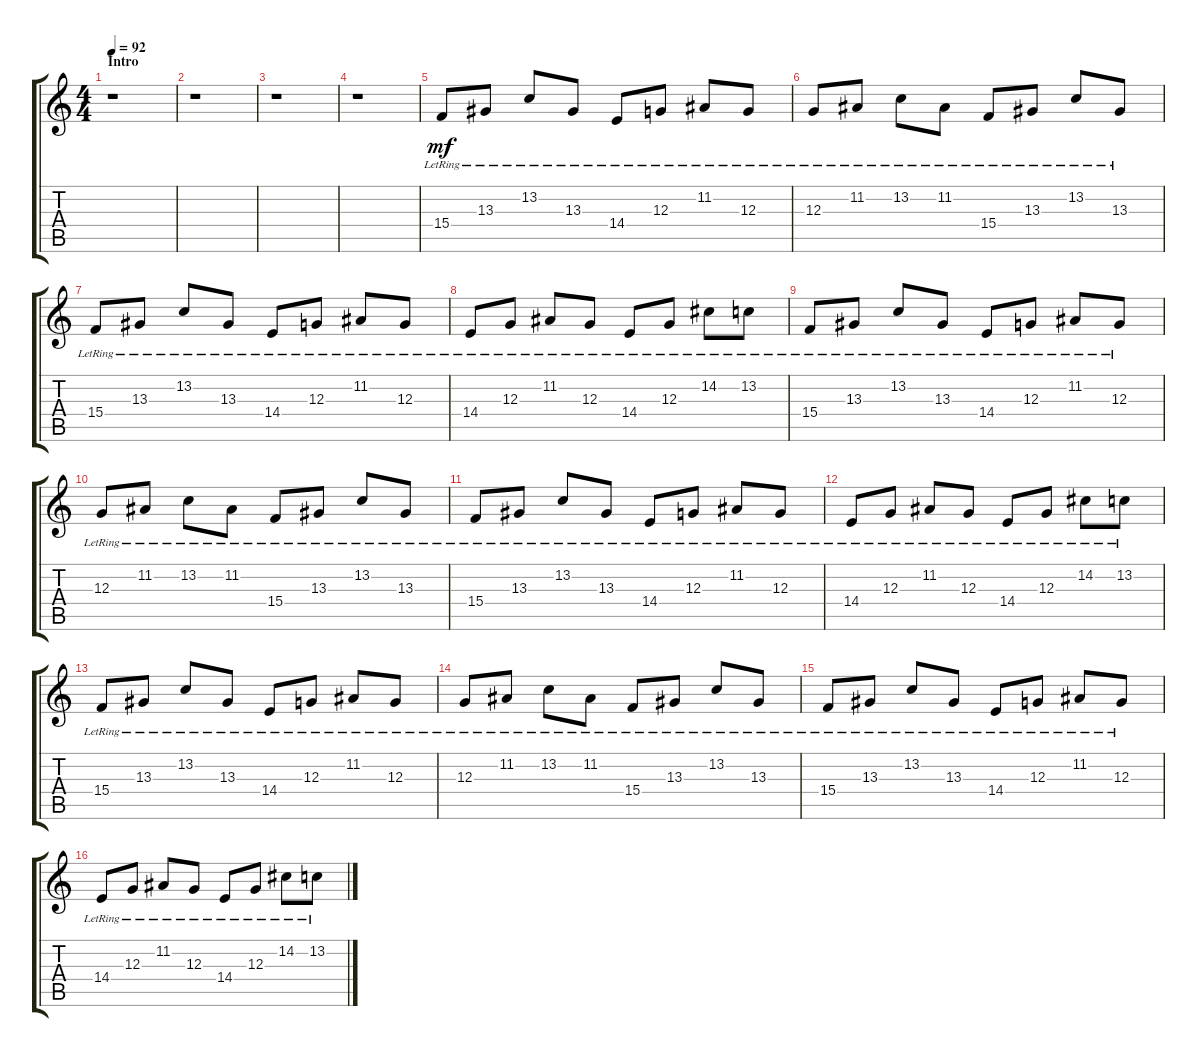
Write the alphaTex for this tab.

\track "" {instrument harpsichord}
\staff {score tabs}
\tuning (E4 B3 G3 D3 A2 E2) {hide}
\ts (4 4)
\section ("" "Intro")
\tempo 92
\clef g2
\ks c
r.1{dy mf instrument harpsichord} |
r.1 |
r.1 |
r.1 |
15.4{lr}.8 13.3{lr}.8 13.2{lr}.8 13.3{lr}.8 14.4{lr}.8 12.3{lr}.8 11.2{lr}.8 12.3{lr}.8 |
12.3{lr}.8 11.2{lr}.8 13.2{lr}.8 11.2{lr}.8 15.4{lr}.8 13.3{lr}.8 13.2{lr}.8 13.3{lr}.8 |
15.4{lr}.8 13.3{lr}.8 13.2{lr}.8 13.3{lr}.8 14.4{lr}.8 12.3{lr}.8 11.2{lr}.8 12.3{lr}.8 |
14.4{lr}.8 12.3{lr}.8 11.2{lr}.8 12.3{lr}.8 14.4{lr}.8 12.3{lr}.8 14.2{lr}.8 13.2{lr}.8 |
15.4{lr}.8 13.3{lr}.8 13.2{lr}.8 13.3{lr}.8 14.4{lr}.8 12.3{lr}.8 11.2{lr}.8 12.3{lr}.8 |
12.3{lr}.8 11.2{lr}.8 13.2{lr}.8 11.2{lr}.8 15.4{lr}.8 13.3{lr}.8 13.2{lr}.8 13.3{lr}.8 |
15.4{lr}.8 13.3{lr}.8 13.2{lr}.8 13.3{lr}.8 14.4{lr}.8 12.3{lr}.8 11.2{lr}.8 12.3{lr}.8 |
14.4{lr}.8 12.3{lr}.8 11.2{lr}.8 12.3{lr}.8 14.4{lr}.8 12.3{lr}.8 14.2{lr}.8 13.2{lr}.8 |
15.4{lr}.8 13.3{lr}.8 13.2{lr}.8 13.3{lr}.8 14.4{lr}.8 12.3{lr}.8 11.2{lr}.8 12.3{lr}.8 |
12.3{lr}.8 11.2{lr}.8 13.2{lr}.8 11.2{lr}.8 15.4{lr}.8 13.3{lr}.8 13.2{lr}.8 13.3{lr}.8 |
15.4{lr}.8 13.3{lr}.8 13.2{lr}.8 13.3{lr}.8 14.4{lr}.8 12.3{lr}.8 11.2{lr}.8 12.3{lr}.8 |
14.4{lr}.8 12.3{lr}.8 11.2{lr}.8 12.3{lr}.8 14.4{lr}.8 12.3{lr}.8 14.2{lr}.8 13.2{lr}.8
